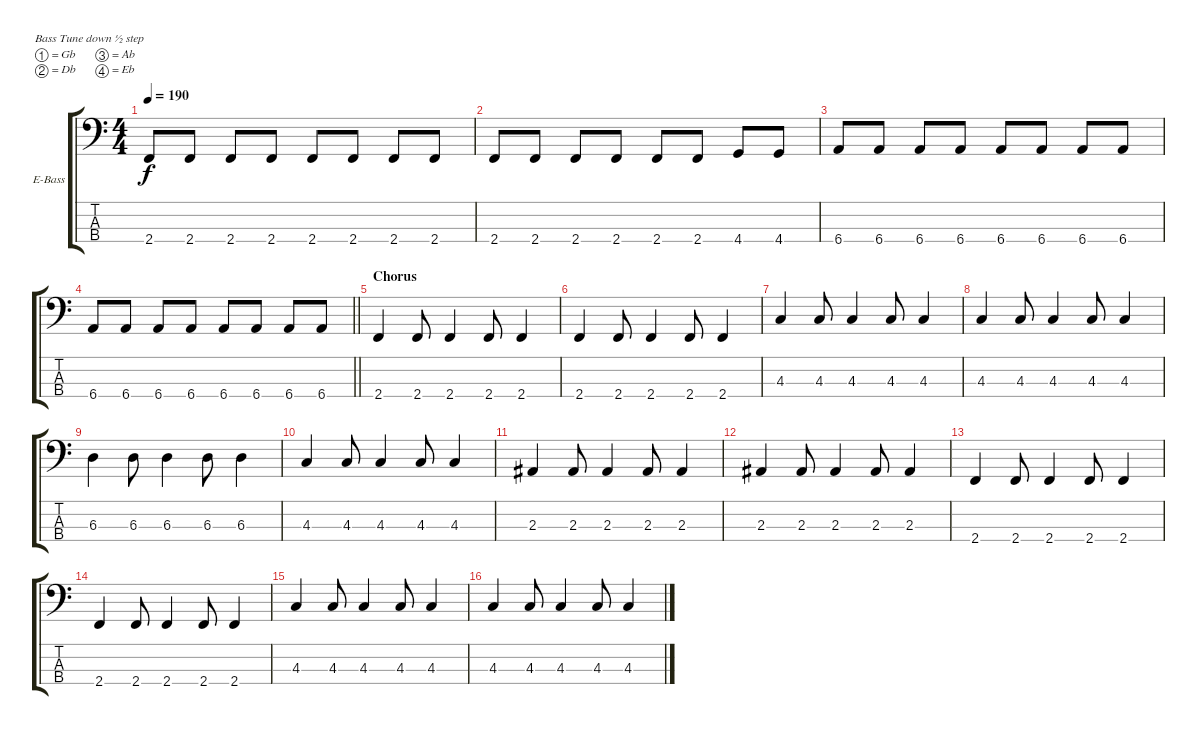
\bracketExtendMode groupsimilarinstruments
\firstSystemTrackNameOrientation horizontal
\otherSystemsTrackNameOrientation horizontal
\track ("Bass" "E-Bass") {instrument electricbasspick}
\staff {score tabs}
\tuning (Gb2 Db2 Ab1 Eb1)
\ts (4 4)
\tempo 190
\clef f4
\ks c
2.4.8{dy f} 2.4.8 2.4.8 2.4.8 2.4.8 2.4.8 2.4.8 2.4.8 |
2.4.8 2.4.8 2.4.8 2.4.8 2.4.8 2.4.8 4.4.8 4.4.8 |
6.4.8 6.4.8 6.4.8 6.4.8 6.4.8 6.4.8 6.4.8 6.4.8 |
\barLineRight lightlight
6.4.8 6.4.8 6.4.8 6.4.8 6.4.8 6.4.8 6.4.8 6.4.8 |
\section ("" "Chorus")
2.4.4 2.4.8 2.4.4 2.4.8 2.4.4 |
2.4.4 2.4.8 2.4.4 2.4.8 2.4.4 |
4.3.4 4.3.8 4.3.4 4.3.8 4.3.4 |
4.3.4 4.3.8 4.3.4 4.3.8 4.3.4 |
6.3.4 6.3.8 6.3.4 6.3.8 6.3.4 |
4.3.4 4.3.8 4.3.4 4.3.8 4.3.4 |
2.3.4 2.3.8 2.3.4 2.3.8 2.3.4 |
2.3.4 2.3.8 2.3.4 2.3.8 2.3.4 |
2.4.4 2.4.8 2.4.4 2.4.8 2.4.4 |
2.4.4 2.4.8 2.4.4 2.4.8 2.4.4 |
4.3.4 4.3.8 4.3.4 4.3.8 4.3.4 |
4.3.4 4.3.8 4.3.4 4.3.8 4.3.4
